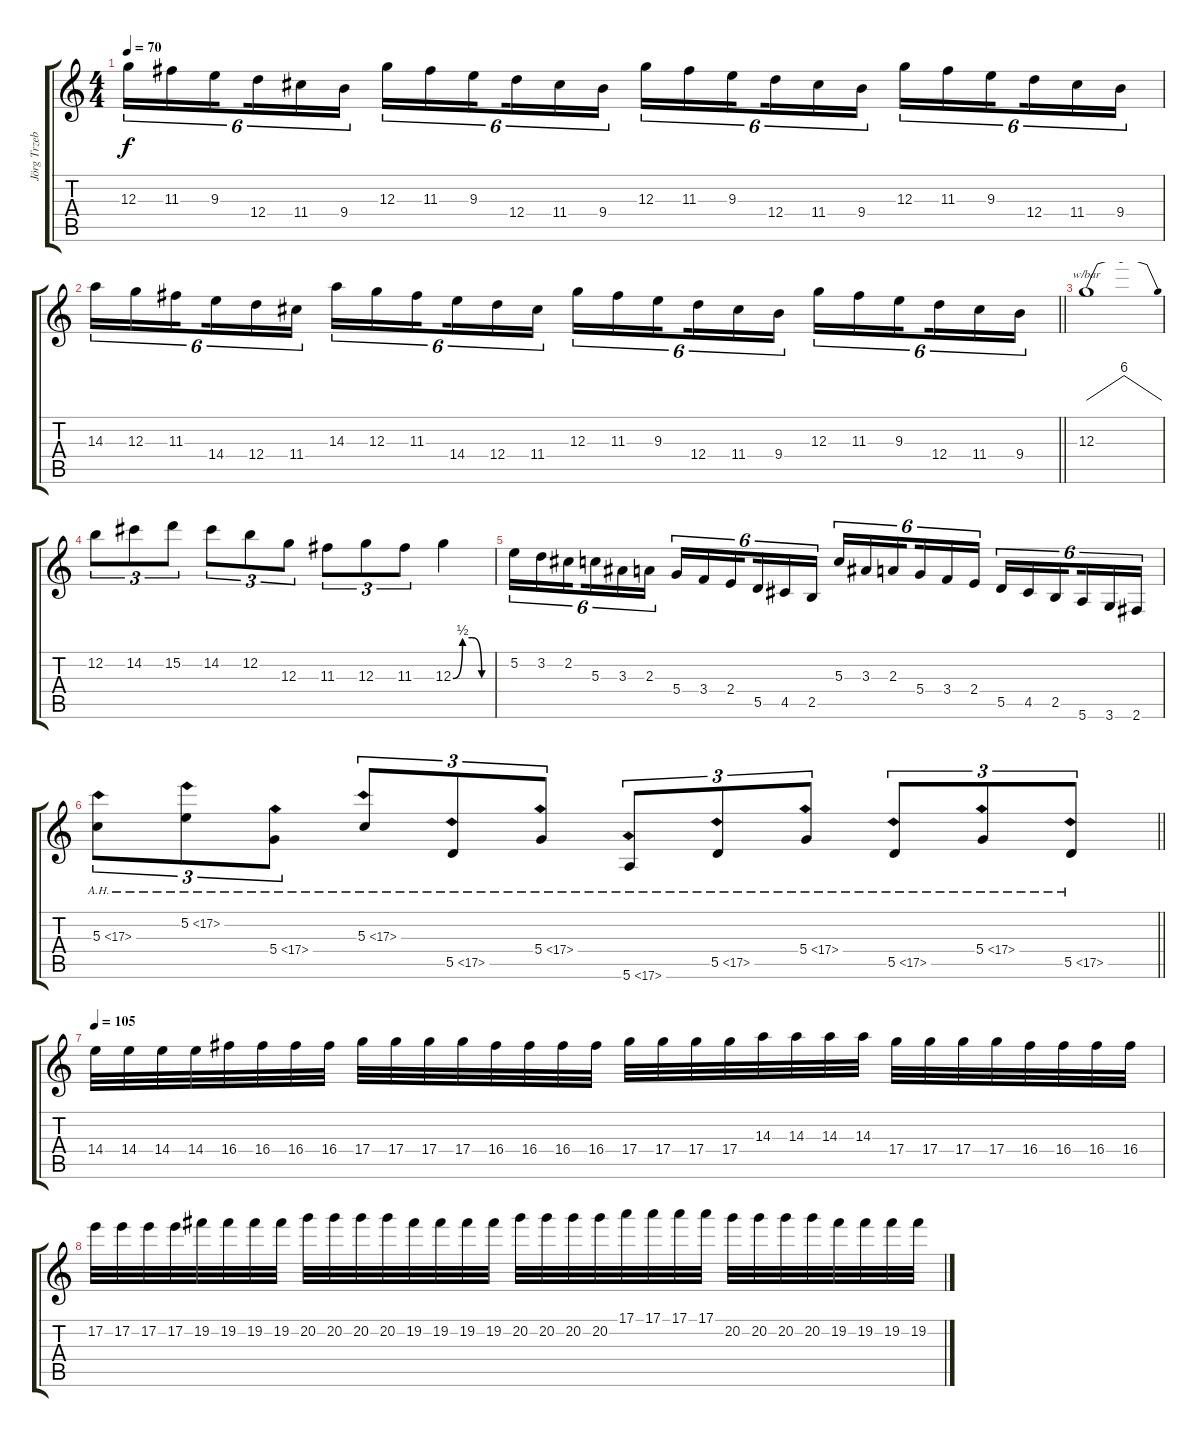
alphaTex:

\track ("Jörg Trzebiatowski" "Jörg Trzeb") {instrument distortionguitar}
\staff {score tabs}
\tuning (E4 B3 G3 D3 A2 E2) {hide}
\ts (4 4)
\tempo 70
\clef g2
\ks c
12.3.16{tu (6 4) dy f} 11.3.16{tu (6 4)} 9.3.16{tu (6 4) beam splitsecondary} 12.4.16{tu (6 4)} 11.4.16{tu (6 4)} 9.4.16{tu (6 4)} 12.3.16{tu (6 4)} 11.3.16{tu (6 4)} 9.3.16{tu (6 4) beam splitsecondary} 12.4.16{tu (6 4)} 11.4.16{tu (6 4)} 9.4.16{tu (6 4)} 12.3.16{tu (6 4)} 11.3.16{tu (6 4)} 9.3.16{tu (6 4) beam splitsecondary} 12.4.16{tu (6 4)} 11.4.16{tu (6 4)} 9.4.16{tu (6 4)} 12.3.16{tu (6 4)} 11.3.16{tu (6 4)} 9.3.16{tu (6 4) beam splitsecondary} 12.4.16{tu (6 4)} 11.4.16{tu (6 4)} 9.4.16{tu (6 4)} |
\barLineRight lightlight
14.3.16{tu (6 4)} 12.3.16{tu (6 4)} 11.3.16{tu (6 4) beam splitsecondary} 14.4.16{tu (6 4)} 12.4.16{tu (6 4)} 11.4.16{tu (6 4)} 14.3.16{tu (6 4)} 12.3.16{tu (6 4)} 11.3.16{tu (6 4) beam splitsecondary} 14.4.16{tu (6 4)} 12.4.16{tu (6 4)} 11.4.16{tu (6 4)} 12.3.16{tu (6 4)} 11.3.16{tu (6 4)} 9.3.16{tu (6 4) beam splitsecondary} 12.4.16{tu (6 4)} 11.4.16{tu (6 4)} 9.4.16{tu (6 4)} 12.3.16{tu (6 4)} 11.3.16{tu (6 4)} 9.3.16{tu (6 4) beam splitsecondary} 12.4.16{tu (6 4)} 11.4.16{tu (6 4)} 9.4.16{tu (6 4)} |
12.3.1{tbe (dip default 0 0 14 24 60 0)} |
12.2.8{tu (3 2)} 14.2.8{tu (3 2)} 15.2.8{tu (3 2)} 14.2.8{tu (3 2)} 12.2.8{tu (3 2)} 12.3.8{tu (3 2)} 11.3.8{tu (3 2)} 12.3.8{tu (3 2)} 11.3.8{tu (3 2)} 12.3{be (custom 0 0 15 2 30 2 45 0 60 0)}.4 |
5.2.16{tu (6 4)} 3.2.16{tu (6 4)} 2.2.16{tu (6 4) beam splitsecondary} 5.3.16{tu (6 4)} 3.3.16{tu (6 4)} 2.3.16{tu (6 4)} 5.4.16{tu (6 4)} 3.4.16{tu (6 4)} 2.4.16{tu (6 4) beam splitsecondary} 5.5.16{tu (6 4)} 4.5.16{tu (6 4)} 2.5.16{tu (6 4)} 5.3.16{tu (6 4)} 3.3.16{tu (6 4)} 2.3.16{tu (6 4) beam splitsecondary} 5.4.16{tu (6 4)} 3.4.16{tu (6 4)} 2.4.16{tu (6 4)} 5.5.16{tu (6 4)} 4.5.16{tu (6 4)} 2.5.16{tu (6 4) beam splitsecondary} 5.6.16{tu (6 4)} 3.6.16{tu (6 4)} 2.6.16{tu (6 4)} |
\barLineRight lightlight
5.3{ah 12}.8{tu (3 2)} 5.2{ah 12}.8{tu (3 2)} 5.4{ah 12}.8{tu (3 2)} 5.3{ah 12}.8{tu (3 2)} 5.5{ah 12}.8{tu (3 2)} 5.4{ah 12}.8{tu (3 2)} 5.6{ah 12}.8{tu (3 2)} 5.5{ah 12}.8{tu (3 2)} 5.4{ah 12}.8{tu (3 2)} 5.5{ah 12}.8{tu (3 2)} 5.4{ah 12}.8{tu (3 2)} 5.5{ah 12}.8{tu (3 2)} |
\tempo 105
14.4.32 14.4.32 14.4.32 14.4.32 16.4.32 16.4.32 16.4.32 16.4.32 17.4.32 17.4.32 17.4.32 17.4.32 16.4.32 16.4.32 16.4.32 16.4.32 17.4.32 17.4.32 17.4.32 17.4.32 14.3.32 14.3.32 14.3.32 14.3.32 17.4.32 17.4.32 17.4.32 17.4.32 16.4.32 16.4.32 16.4.32 16.4.32 |
17.2.32 17.2.32 17.2.32 17.2.32 19.2.32 19.2.32 19.2.32 19.2.32 20.2.32 20.2.32 20.2.32 20.2.32 19.2.32 19.2.32 19.2.32 19.2.32 20.2.32 20.2.32 20.2.32 20.2.32 17.1.32 17.1.32 17.1.32 17.1.32 20.2.32 20.2.32 20.2.32 20.2.32 19.2.32 19.2.32 19.2.32 19.2.32
